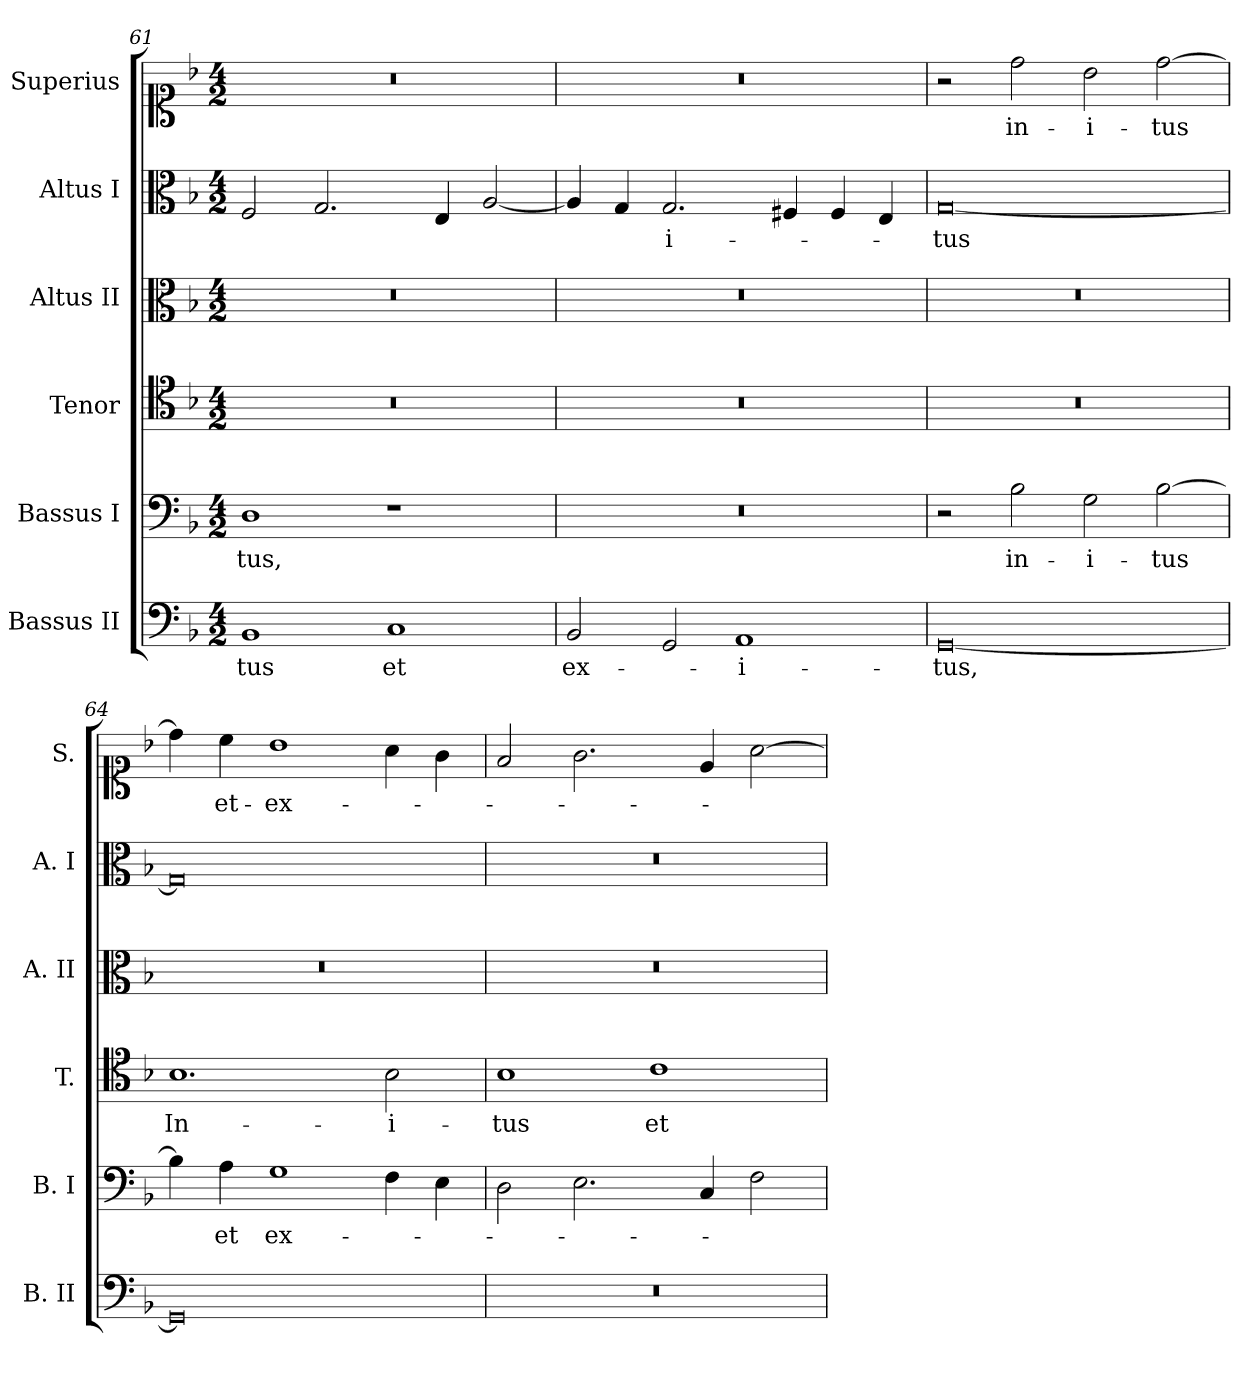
**kern	**text	**kern	**text	**kern	**text	**kern	**kern	**text	**kern	**text
*part6	*part6	*part5	*part5	*part4	*part4	*part3	*part2	*part2	*part1	*part1
*staff6	*staff6	*staff5	*staff5	*staff4	*staff4	*staff3	*staff2	*staff2	*staff1	*staff1
*I"Bassus II	*	*I"Bassus I	*	*I"Tenor	*	*I"Altus II	*I"Altus I	*	*I"Superius	*
*I'B. II	*	*I'B.  I	*	*I'T.	*	*I'A. II	*I'A. I	*	*I'S.	*
*clefF4	*	*clefF4	*	*clefC4	*	*clefC3	*clefC3	*	*clefC1	*
*k[b-]	*	*k[b-]	*	*k[b-]	*	*k[b-]	*k[b-]	*	*k[b-]	*
*F:	*	*F:	*	*F:	*	*F:	*F:	*	*F:	*
*M4/2	*	*M4/2	*	*M4/2	*	*M4/2	*M4/2	*	*M4/2	*
=61	=61	=61	=61	=61	=61	=61	=61	=61	=61	=61
1BB-	-tus	1D	-tus,	0r	.	0r	2F/	.	0r	.
.	.	.	.	.	.	.	2.G/	.	.	.
1C	et	1r	.	.	.	.	.	.	.	.
.	.	.	.	.	.	.	4E/	.	.	.
.	.	.	.	.	.	.	[2A/	.	.	.
=62	=62	=62	=62	=62	=62	=62	=62	=62	=62	=62
2BB-/	ex-	0r	.	0r	.	0r	4A/]	.	0r	.
.	.	.	.	.	.	.	4G/	.	.	.
2GG/	.	.	.	.	.	.	2.G/	-i-	.	.
1AA	-i-	.	.	.	.	.	.	.	.	.
.	.	.	.	.	.	.	4F#i/	.	.	.
.	.	.	.	.	.	.	4F#i/	.	.	.
.	.	.	.	.	.	.	4E/	.	.	.
=63	=63	=63	=63	=63	=63	=63	=63	=63	=63	=63
[0GG	-tus,	2r	.	0r	.	0r	[0G	-tus	2r	.
.	.	2B-\	in-	.	.	.	.	.	2dd\	in-
.	.	2G\	-i-	.	.	.	.	.	2b-\	-i-
.	.	[2B-\	-tus	.	.	.	.	.	[2dd\	-tus
!!LO:LB:g=z
=64	=64	=64	=64	=64	=64	=64	=64	=64	=64	=64
0GG]	.	4B-\]	.	1.B-	In-	0r	0G]	.	4dd\]	.
.	.	4A\	et	.	.	.	.	.	4cc\	et-
.	.	1G	ex-	.	.	.	.	.	1b-	-ex-
.	.	4F\	.	2B-\	-i-	.	.	.	4a\	.
.	.	4E\	.	.	.	.	.	.	4g\	.
=65	=65	=65	=65	=65	=65	=65	=65	=65	=65	=65
0r	.	2D\	.	1B-	-tus	0r	0r	.	2f/	.
.	.	2.E\	.	.	.	.	.	.	2.g\	.
.	.	.	.	1c	et	.	.	.	.	.
.	.	4C/	.	.	.	.	.	.	4e/	.
.	.	2F\	.	.	.	.	.	.	[2a\	.
=	=	=	=	=	=	=	=	=	=	=
*-	*-	*-	*-	*-	*-	*-	*-	*-	*-	*-
